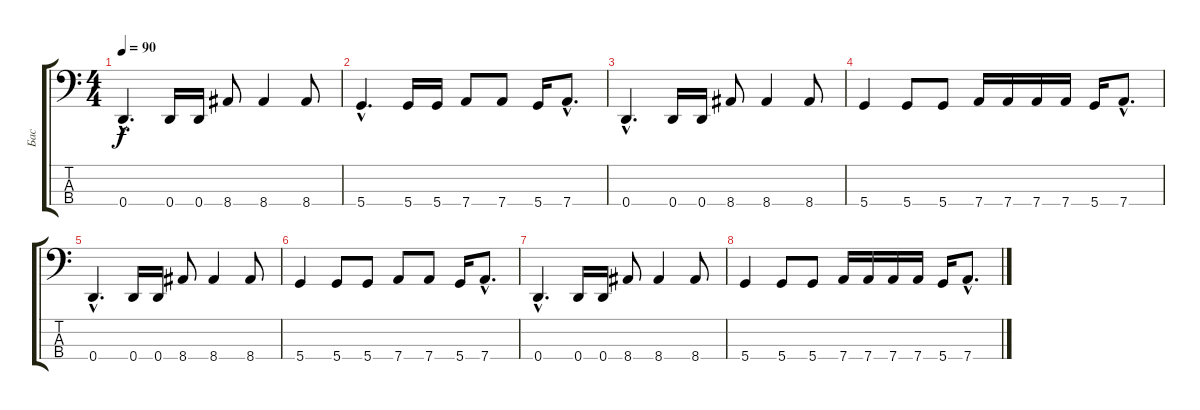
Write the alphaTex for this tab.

\track ("Бас" "Бас") {instrument electricbasspick}
\staff {score tabs}
\tuning (G2 D2 A1 D1) {hide}
\ts (4 4)
\tempo 90
\clef f4
\ks c
0.4{hac}.4{d dy f instrument electricbasspick} 0.4.16 0.4.16 8.4.8 8.4.4 8.4.8 |
5.4{hac}.4{d} 5.4.16 5.4.16 7.4.8 7.4.8 5.4.16 7.4{hac}.8{d} |
0.4{hac}.4{d} 0.4.16 0.4.16 8.4.8 8.4.4 8.4.8 |
5.4.4 5.4.8 5.4.8 7.4.16 7.4.16 7.4.16 7.4.16 5.4.16 7.4{hac}.8{d} |
0.4{hac}.4{d} 0.4.16 0.4.16 8.4.8 8.4.4 8.4.8 |
5.4.4 5.4.8 5.4.8 7.4.8 7.4.8 5.4.16 7.4{hac}.8{d} |
0.4{hac}.4{d} 0.4.16 0.4.16 8.4.8 8.4.4 8.4.8 |
5.4.4 5.4.8 5.4.8 7.4.16 7.4.16 7.4.16 7.4.16 5.4.16 7.4{hac}.8{d}
